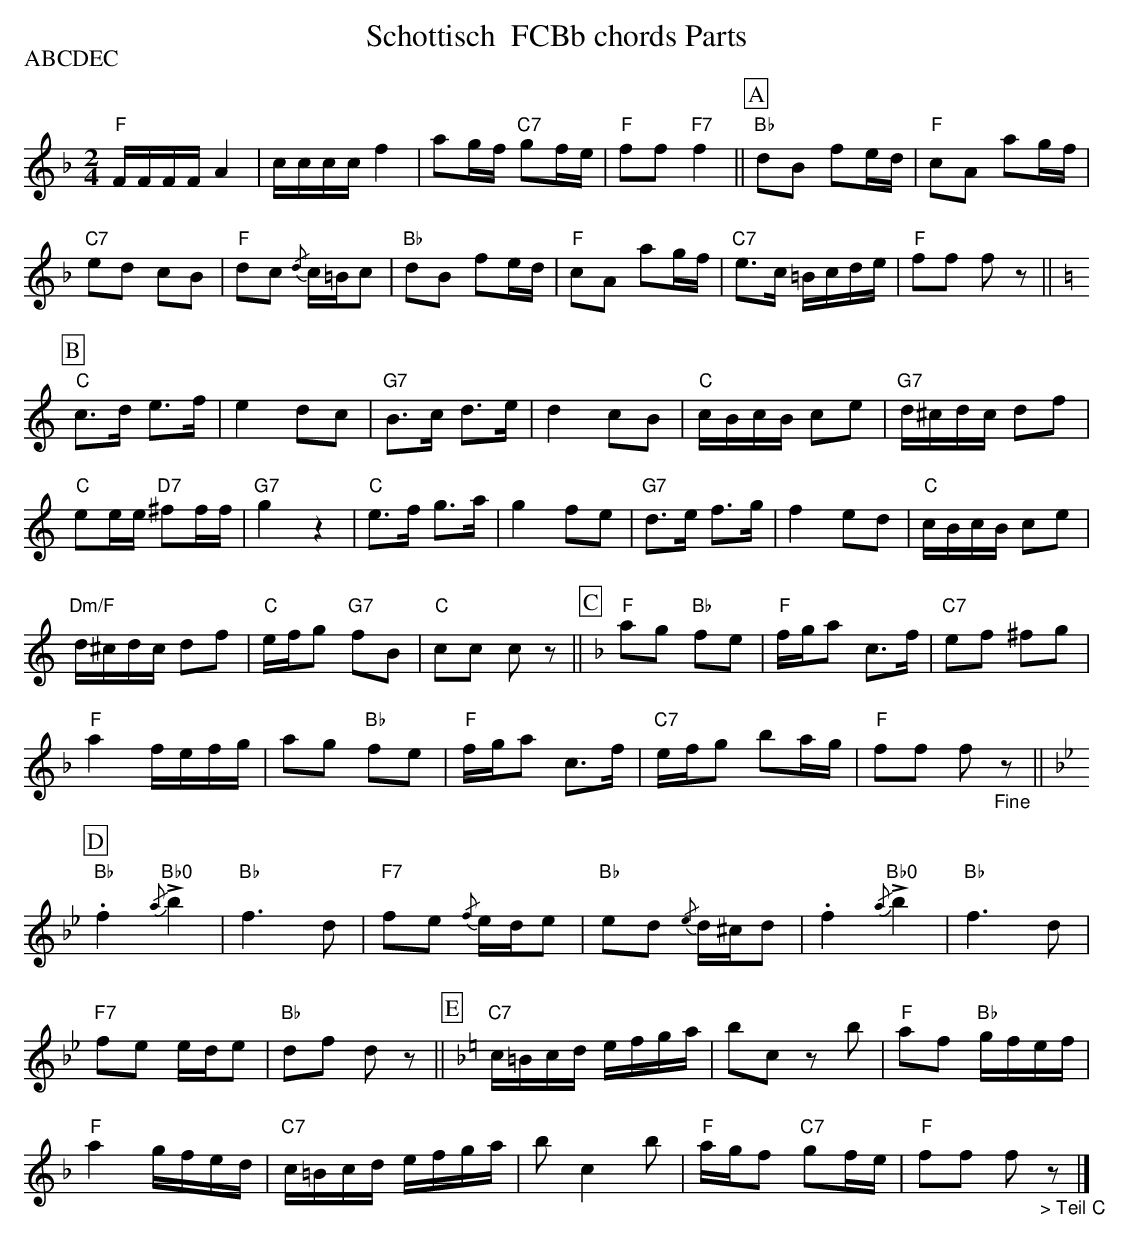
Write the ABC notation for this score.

X:1
T: Schottisch  FCBb chords Parts
P:ABCDEC
M:2/4
L:1/16
K:F %%MIDI gchordon
"F"FFFFA4 | ccccf4 | a2gf "C7"g2fe | "F"f2f2"F7"f4 ||[P:A] "Bb"d2B2 f2ed | "F"c2A2 a2gf |
"C7"e2d2 c2B2 | "F"d2c2 {/d}c=Bc2 | "Bb"d2B2 f2ed |  "F"c2A2 a2gf | "C7"e3c =Bcde | "F"f2f2 f2z2 || [P:B] [K:C]
"C"c3d e3f | e4d2c2 | "G7"B3c d3e | d4c2B2 | "C"cBcB c2e2 | "G7"d^cdc d2f2 |
"C"e2ee "D7"^f2ff | "G7"g4z4 | "C"e3f g3a | g4f2e2 | "G7"d3e f3g | f4e2d2 | "C"cBcB c2e2 |
"Dm/F"d^cdc d2f2 | "C"efg2 "G7"f2B2 | "C"c2c2 c2z2 || [P:C] [K:F] "F"a2g2 "Bb"f2e2 | "F"fga2 c3f | "C7"e2f2 ^f2g2 |
"F"a4fefg | a2g2 "Bb"f2e2 | "F"fga2 c3f | "C7"efg2 b2ag | "F"f2f2 f2"_Fine"z2 || [P:D] [K:Bb]
"Bb".f4 "Bb0"+>+{/a}b4 | "Bb"f6d2 | "F7"f2e2 {/f}ede2 | "Bb"e2d2 {/e}d^cd2 | .f4 "Bb0"+>+{/a}b4 | "Bb"f6d2 |
"F7"f2e2 ede2 | "Bb"d2f2 d2z2 || [P:E] [K:F] "C7"c=Bcd efga | b2c2 z2b2 | "F"a2f2 "Bb"gfef |
"F"a4 gfed | "C7"c=Bcd efga | b2c4b2 | "F"agf2 "C7"g2fe | "F"f2f2 f2"_> Teil C"z2 |]
